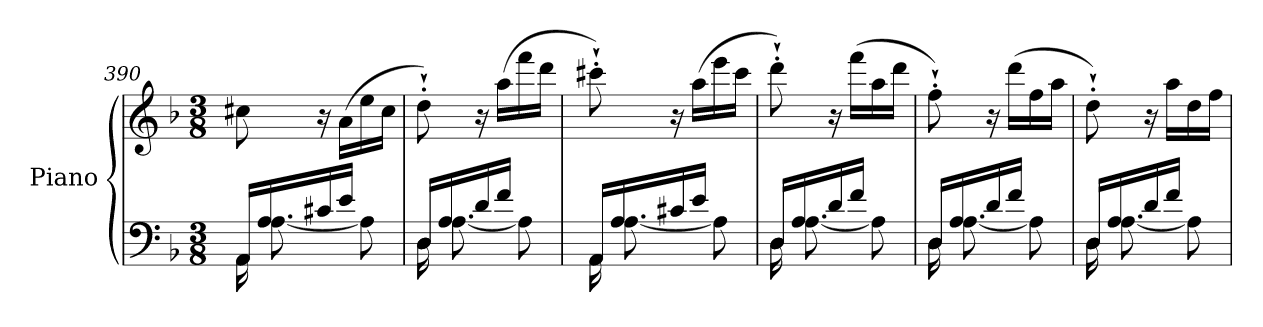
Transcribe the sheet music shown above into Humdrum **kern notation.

**kern	**kern
*part1	*part1
*staff2	*staff1
*I"Piano	*
*I'Pno	*
*clefF4	*clefG2
*k[b-]	*k[b-]
*M3/8	*M3/8
=390	=390
*^	*
16AA/LL	16AA\	8cc#X\
16A/	[8.A\	.
16c#X/	.	16r
16e/JJ	.	(>16a\LL
8ryy	8A\]	16ee\
.	.	16cc#\JJ
=391	=391	=391
16D/LL	16D\	8dd'`\)
16A/	[8.A\	.
16d/	.	16r
16f/JJ	.	(>16aa\LL
8ryy	8A\]	16fff\
.	.	16ddd\JJ
=392	=392	=392
16AA/LL	16AA\	8ccc#X'`\)
16A/	[8.A\	.
16c#X/	.	16r
16e/JJ	.	(>16aa\LL
8ryy	8A\]	16eee\
.	.	16ccc#\JJ
!!LO:PB:g=z
=393	=393	=393
16D/LL	16D\	8ddd'`\)
16A/	[8.A\	.
16d/	.	16r
16f/JJ	.	(>16fff\LL
8ryy	8A\]	16aa\
.	.	16ddd\JJ
!!LO:LB:g=z
=394	=394	=394
16D/LL	16D\	8ff'`\)
16A/	[8.A\	.
16d/	.	16r
16f/JJ	.	(>16ddd\LL
8ryy	8A\]	16ff\
.	.	16aa\JJ
=395	=395	=395
16D/LL	16D\	8dd'`\)
16A/	[8.A\	.
16d/	.	16r
16f/JJ	.	16aa\LL
8ryy	8A\]	16dd\
.	.	16ff\JJ
*v	*v	*
=	=
*-	*-
